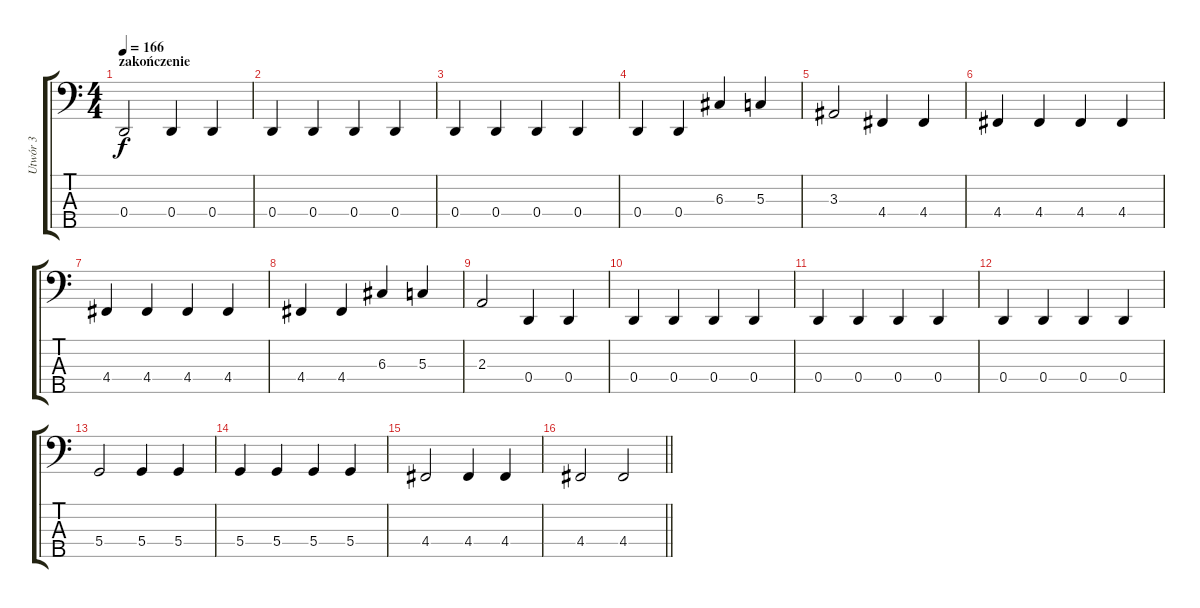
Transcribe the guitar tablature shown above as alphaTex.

\track ("Utwór 3" "Utwór 3") {instrument electricbassfinger}
\staff {score tabs}
\tuning (F2 C2 G1 D1 A0) {hide}
\ts (4 4)
\section ("" "zakończenie")
\tempo 166
\clef f4
\ks c
0.4.2{dy f} 0.4.4 0.4.4 |
0.4.4 0.4.4 0.4.4 0.4.4 |
0.4.4 0.4.4 0.4.4 0.4.4 |
0.4.4 0.4.4 6.3.4 5.3.4 |
3.3.2 4.4.4 4.4.4 |
4.4.4 4.4.4 4.4.4 4.4.4 |
4.4.4 4.4.4 4.4.4 4.4.4 |
4.4.4 4.4.4 6.3.4 5.3.4 |
2.3.2 0.4.4 0.4.4 |
0.4.4 0.4.4 0.4.4 0.4.4 |
0.4.4 0.4.4 0.4.4 0.4.4 |
0.4.4 0.4.4 0.4.4 0.4.4 |
5.4.2 5.4.4 5.4.4 |
5.4.4 5.4.4 5.4.4 5.4.4 |
4.4.2 4.4.4 4.4.4 |
\barLineRight lightlight
4.4.2 4.4.2
